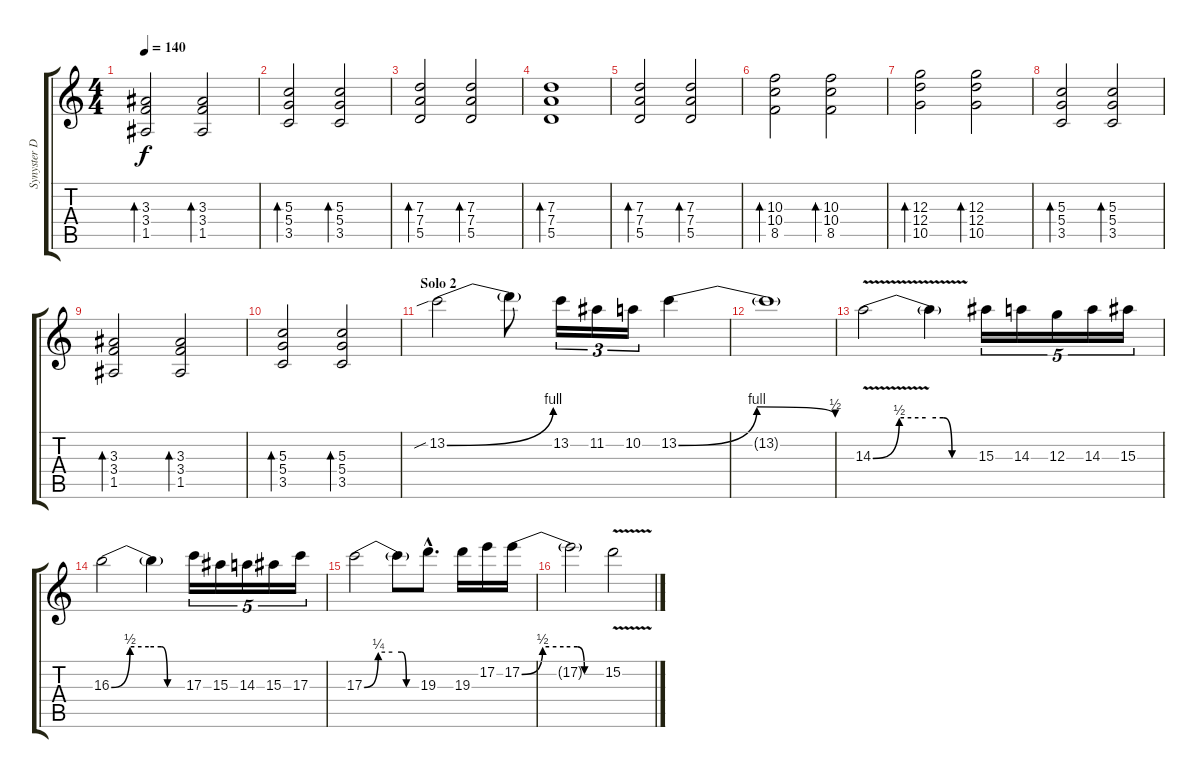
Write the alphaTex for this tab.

\track ("Synyster Distortion" "Synyster D") {instrument overdrivenguitar}
\staff {score tabs}
\tuning (E4 B3 G3 D3 A2 D2) {hide}
\ts (4 4)
\tempo 140
\clef g2
\ks c
(3.3 3.4 1.5).2{bd 30 dy f} (3.3 3.4 1.5).2{bd 30} |
(5.3 5.4 3.5).2{bd 30} (5.3 5.4 3.5).2{bd 30} |
(7.3 7.4 5.5).2{bd 30} (7.3 7.4 5.5).2{bd 30} |
(7.3 7.4 5.5).1{bd 60} |
(7.3 7.4 5.5).2{bd 30 volume 10} (7.3 7.4 5.5).2{bd 30} |
(10.3 10.4 8.5).2{bd 30} (10.3 10.4 8.5).2{bd 30} |
(12.3 12.4 10.5).2{bd 30} (12.3 12.4 10.5).2{bd 30} |
(5.3 5.4 3.5).2{bd 30} (5.3 5.4 3.5).2{bd 30} |
(3.3 3.4 1.5).2{bd 30} (3.3 3.4 1.5).2{bd 30} |
(5.3 5.4 3.5).2{bd 30} (5.3 5.4 3.5).2{bd 30} |
\section ("" "Solo 2")
13.2{be (bend 0 0 60 4) sib}.2{volume 16} 13.2{t}.8 13.2.16{tu (3 2)} 11.2.16{tu (3 2)} 10.2.16{tu (3 2)} 13.2{be (bendrelease 0 0 30 4 50 4 60 2)}.4 |
13.2{t}.1 |
14.3{be (custom 0 0 15 2 30 2 40 2 45 0 60 0) v}.2 14.3{t}.4 15.3.16{tu (5 4)} 14.3.16{tu (5 4)} 12.3.16{tu (5 4)} 14.3.16{tu (5 4)} 15.3.16{tu (5 4)} |
16.3{be (custom 0 0 15 2 30 2 40 2 45 0 60 0)}.2 16.3{t}.4 17.3.16{tu (5 4)} 15.3.16{tu (5 4)} 14.3.16{tu (5 4)} 15.3.16{tu (5 4)} 17.3.16{tu (5 4)} |
17.3{be (custom 0 0 15 1 30 1 40 1 45 0 60 0)}.2 17.3{t}.8 19.3{hac}.8{d} 19.3.16 17.2.16 17.2{be (custom 0 0 15 2 30 2 40 2 45 0 60 0)}.16 |
17.2{t}.2 15.2{v}.2
